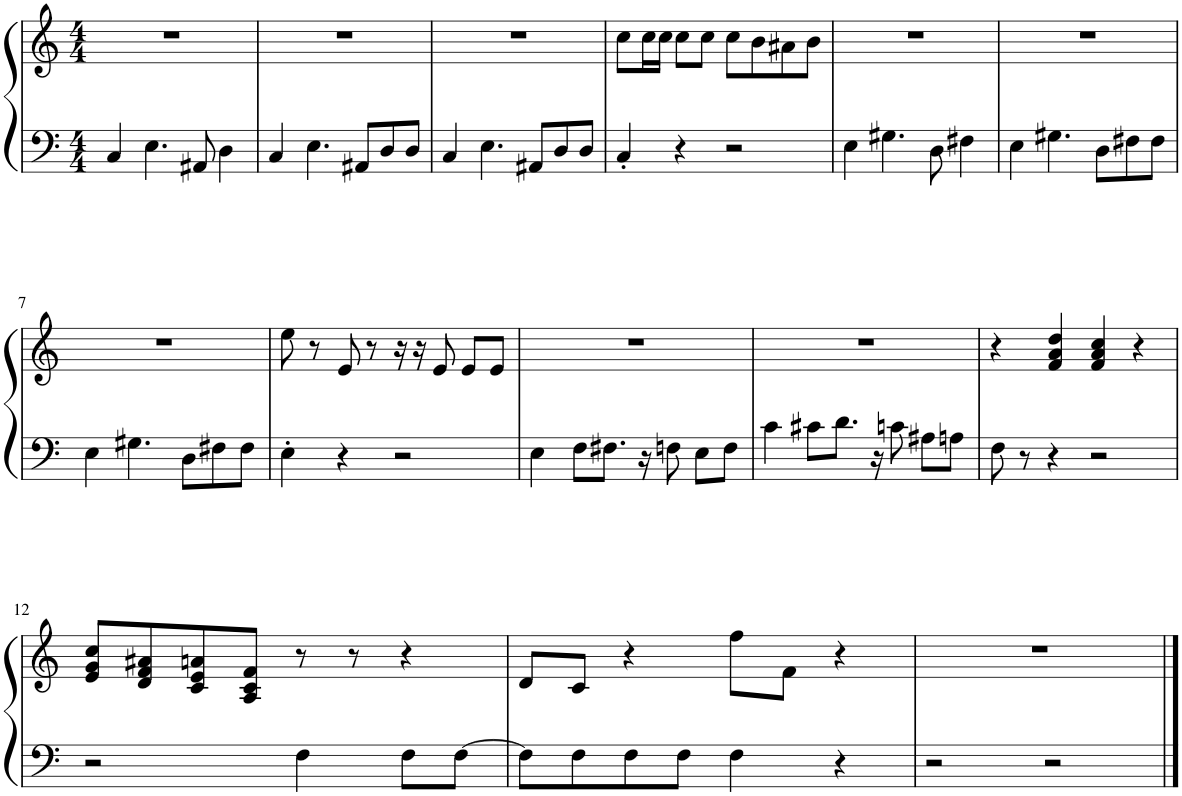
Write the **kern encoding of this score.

**kern	**kern
*part1	*part1
*staff2	*staff1
*I"Piano	*
*I'Pno.	*
*clefF4	*clefG2
*k[]	*k[]
*M4/4	*M4/4
=1	=1
4C/	1r
4.E\	.
8AA#X/	.
4D\	.
=2	=2
4C/	1r
4.E\	.
8AA#X/L	.
8D/	.
8D/J	.
=3	=3
4C/	1r
4.E\	.
8AA#X/L	.
8D/	.
8D/J	.
=4	=4
4C'/	8cc\L
.	16cc\L
.	16cc\JJ
4r	8cc\L
.	8cc\J
2r	8cc\L
.	8b\
.	8a#X\
.	8b\J
=5	=5
4E\	1r
4.G#X\	.
8D\	.
4F#X\	.
=6	=6
4E\	1r
4.G#X\	.
8D\L	.
8F#X\	.
8F#\J	.
!!LO:LB:g=z
=7	=7
4E\	1r
4.G#X\	.
8D\L	.
8F#X\	.
8F#\J	.
=8	=8
4E'\	8ee\
.	8r
4r	8e/
.	8r
2r	16r
.	16r
.	8e/
.	8e/L
.	8e/J
=9	=9
4E\	1r
8F\L	.
8.F#X\J	.
16r	.
8Fn\	.
8E\L	.
8F\J	.
=10	=10
4c\	1r
8c#X\L	.
8.d\J	.
16r	.
8cn\	.
8A#X\L	.
8An\J	.
=11	=11
8F\	4r
8r	.
4r	4f/ 4a/ 4dd/
2r	4f/ 4a/ 4cc/
.	4r
!!LO:LB:g=z
=12	=12
2r	8e/ 8g/ 8cc/L
.	8d/ 8f/ 8a#X/
.	8c/ 8e/ 8an/
.	8A/ 8c/ 8f/J
4F\	8r
.	8r
8F\L	4r
[8F\J	.
=13	=13
8F\L]	8d/L
8F\	8c/J
8F\	4r
8F\J	.
4F\	8ff\L
.	8f\J
4r	4r
=14	=14
2r	1r
2r	.
==	==
*-	*-
